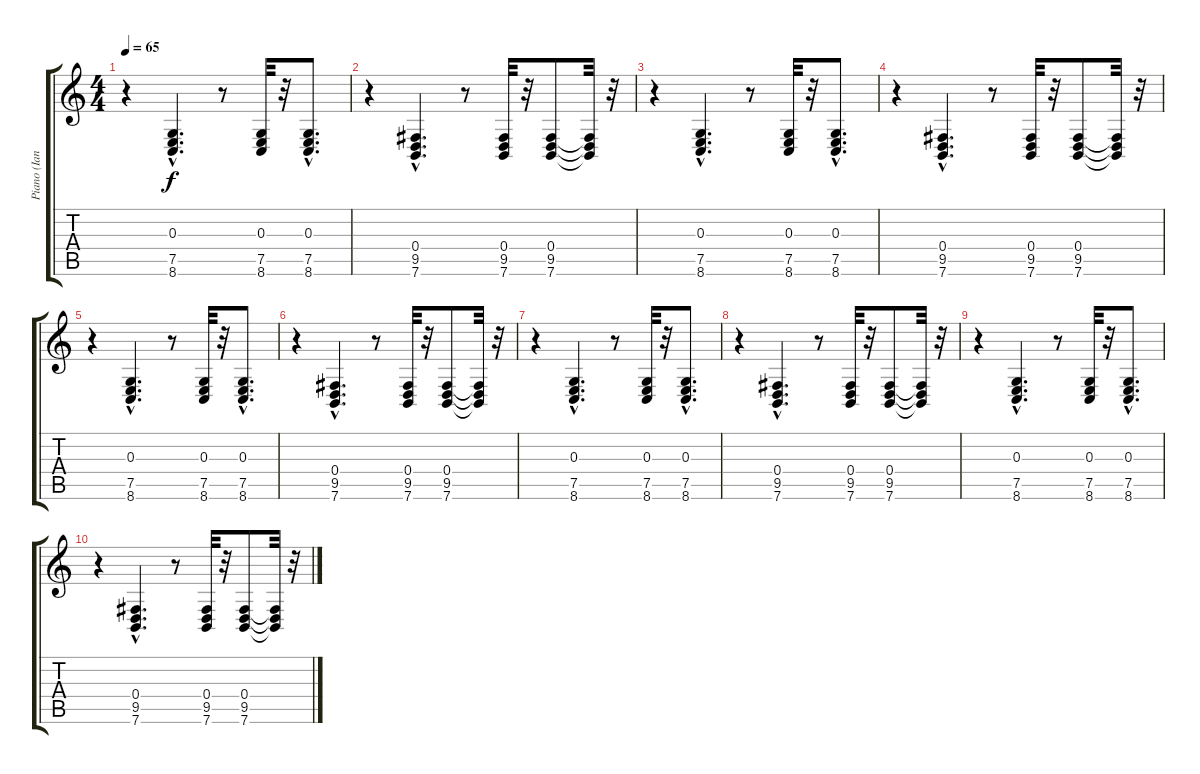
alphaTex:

\track ("Piano (Ian McDonald)" "Piano (Ian") {instrument acousticgrandpiano}
\staff {score tabs}
\tuning (E4 B3 G3 D3 A2 E2) {hide}
\ts (4 4)
\tempo 65
\clef g2
\ks c
r.4{dy f} (0.3{hac} 7.5{hac} 8.6{hac}).4{d} r.8 (0.3 7.5 8.6).32 r.32 (0.3{hac} 7.5{hac} 8.6{hac}).8{d} |
r.4 (0.4{hac} 9.5{hac} 7.6{hac}).4{d} r.8 (0.4 9.5 7.6).32 r.32 (0.4 9.5 7.6).8 (0.4{t} 9.5{t} 7.6{t}).32 r.32 |
r.4 (0.3{hac} 7.5{hac} 8.6{hac}).4{d} r.8 (0.3 7.5 8.6).32 r.32 (0.3{hac} 7.5{hac} 8.6{hac}).8{d} |
r.4 (0.4{hac} 9.5{hac} 7.6{hac}).4{d} r.8 (0.4 9.5 7.6).32 r.32 (0.4 9.5 7.6).8 (0.4{t} 9.5{t} 7.6{t}).32 r.32 |
r.4{volume 11} (0.3{hac} 7.5{hac} 8.6{hac}).4{d} r.8 (0.3 7.5 8.6).32 r.32 (0.3{hac} 7.5{hac} 8.6{hac}).8{d} |
r.4 (0.4{hac} 9.5{hac} 7.6{hac}).4{d} r.8 (0.4 9.5 7.6).32 r.32 (0.4 9.5 7.6).8 (0.4{t} 9.5{t} 7.6{t}).32 r.32 |
r.4{volume 7} (0.3{hac} 7.5{hac} 8.6{hac}).4{d} r.8 (0.3 7.5 8.6).32 r.32 (0.3{hac} 7.5{hac} 8.6{hac}).8{d} |
r.4 (0.4{hac} 9.5{hac} 7.6{hac}).4{d} r.8 (0.4 9.5 7.6).32 r.32 (0.4 9.5 7.6).8 (0.4{t} 9.5{t} 7.6{t}).32 r.32 |
r.4{volume 3} (0.3{hac} 7.5{hac} 8.6{hac}).4{d} r.8 (0.3 7.5 8.6).32 r.32 (0.3{hac} 7.5{hac} 8.6{hac}).8{d} |
r.4 (0.4{hac} 9.5{hac} 7.6{hac}).4{d} r.8 (0.4 9.5 7.6).32 r.32 (0.4 9.5 7.6).8 (0.4{t} 9.5{t} 7.6{t}).32 r.32
